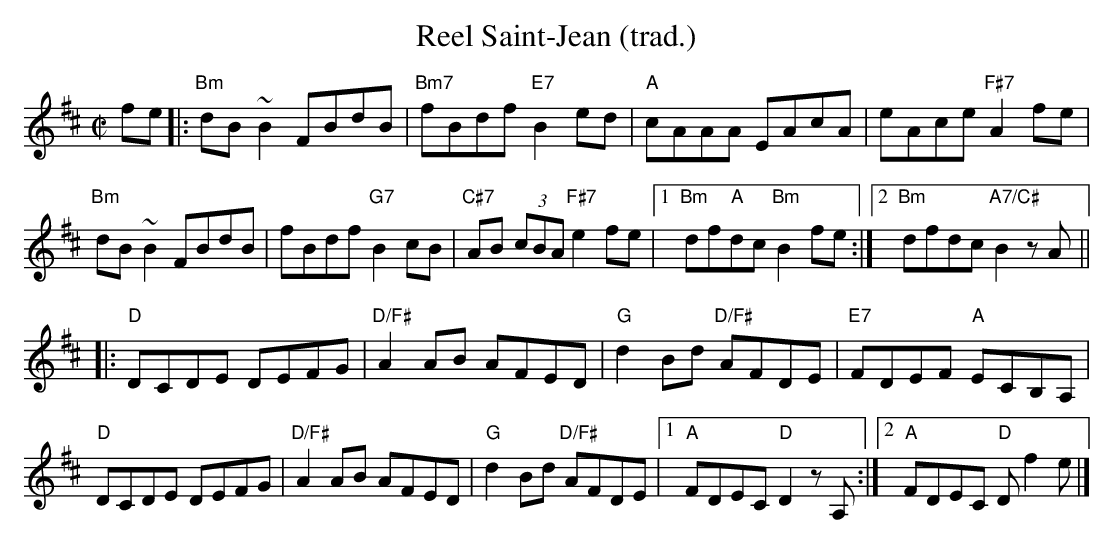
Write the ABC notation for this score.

X:1
T:Reel Saint-Jean (trad.)
M: C|
L: 1/8
K:Bmin
fe|:"Bm"dB ~B2 FBdB|"Bm7"fBdf "E7"B2ed|"A"cAAA EAcA|eAce "F#7"A2 fe|
"Bm"dB ~B2 FBdB|fBdf "G7"B2cB|"C#7"AB (3cBA "F#7" e2 fe|1"Bm"df"A"dc "Bm"B2 fe:|\
[2 "Bm"dfdc "A7/C#"B2 zA||
K:Dmaj
|:"D"DCDE DEFG|"D/F#"A2AB AFED|"G"d2 Bd "D/F#"AFDE|"E7"FDEF "A"ECB,A,|
"D"DCDE DEFG|"D/F#"A2AB AFED|"G"d2 Bd "D/F#"AFDE|1"A"FDEC "D"D2zA,:|[2 "A"FDEC "D"Df2e|]

$SmallLMargin
$SmallRMargin
